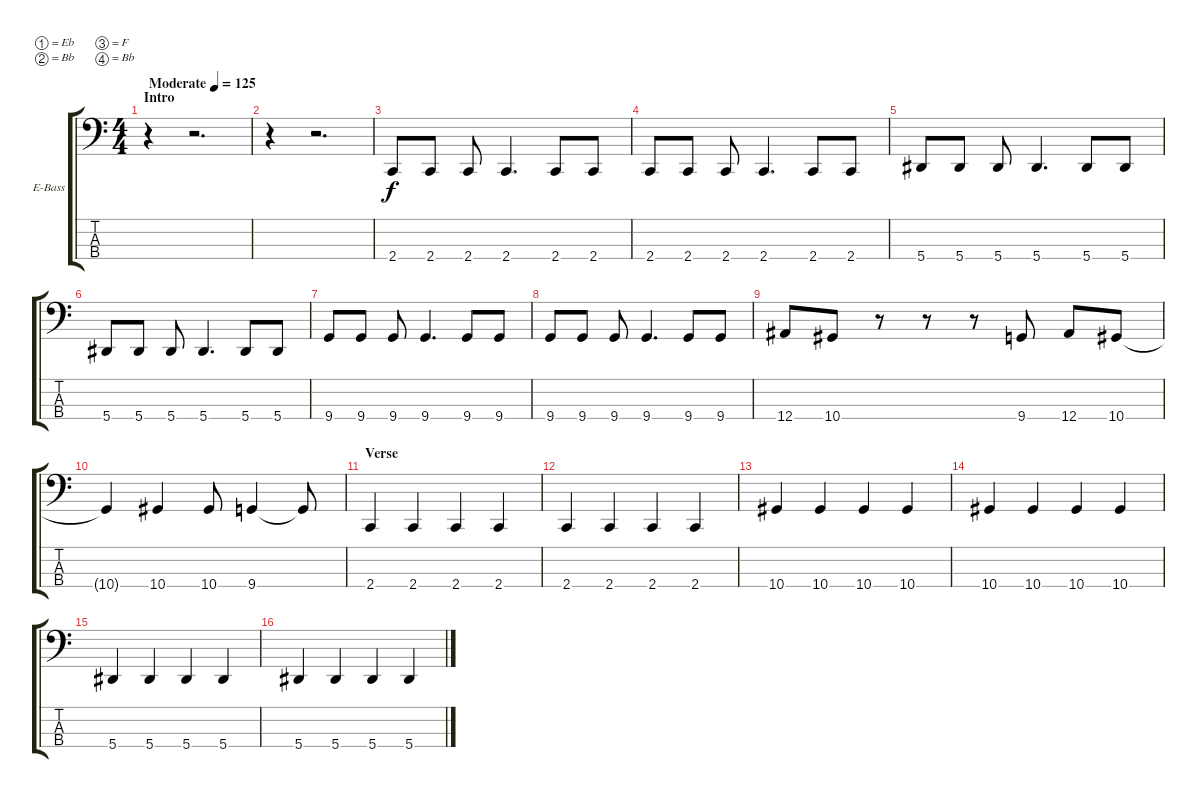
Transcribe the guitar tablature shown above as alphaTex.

\bracketExtendMode groupsimilarinstruments
\firstSystemTrackNameOrientation horizontal
\otherSystemsTrackNameOrientation horizontal
\track ("Bass (Mark Klepaski)" "E-Bass") {instrument electricbasspick}
\staff {score tabs}
\tuning (Eb2 Bb1 F1 Bb0)
\ts (4 4)
\beaming (8 2 2 2 2)
\section ("" "Intro")
\tempo (125 "Moderate")
\clef f4
\ks c
r.4{dy f instrument electricbasspick} r.2{d} |
r.4 r.2{d} |
2.4.8 2.4.8 2.4.8 2.4.4{d} 2.4.8 2.4.8 |
2.4.8 2.4.8 2.4.8 2.4.4{d} 2.4.8 2.4.8 |
5.4.8 5.4.8 5.4.8 5.4.4{d} 5.4.8 5.4.8 |
5.4.8 5.4.8 5.4.8 5.4.4{d} 5.4.8 5.4.8 |
9.4.8 9.4.8 9.4.8 9.4.4{d} 9.4.8 9.4.8 |
9.4.8 9.4.8 9.4.8 9.4.4{d} 9.4.8 9.4.8 |
12.4.8 10.4.8 r.8 r.8 r.8 9.4.8 12.4.8 10.4.8 |
10.4{t}.4 10.4.4 10.4.8 9.4.4 9.4{t}.8 |
\section ("" "Verse")
2.4.4 2.4.4 2.4.4 2.4.4 |
2.4.4 2.4.4 2.4.4 2.4.4 |
10.4.4 10.4.4 10.4.4 10.4.4 |
10.4.4 10.4.4 10.4.4 10.4.4 |
5.4.4 5.4.4 5.4.4 5.4.4 |
5.4.4 5.4.4 5.4.4 5.4.4
